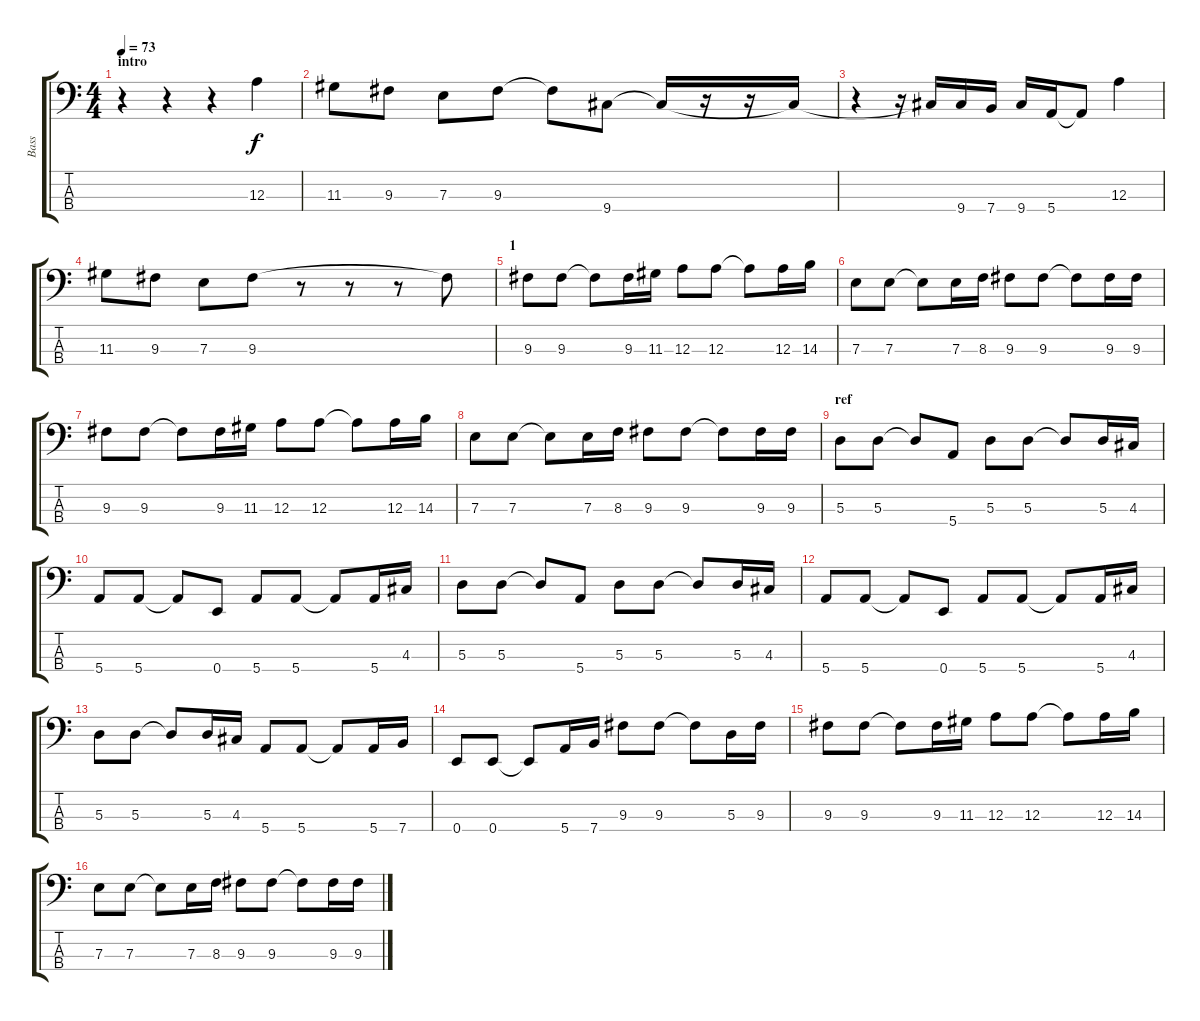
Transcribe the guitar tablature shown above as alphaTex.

\track ("Bass" "Bass") {instrument electricbassfinger}
\staff {score tabs}
\tuning (G2 D2 A1 E1) {hide}
\ts (4 4)
\section ("" "intro")
\tempo 73
\clef f4
\ks c
r.4{dy f instrument electricbassfinger} r.4 r.4 12.3.4 |
11.3.8 9.3.8 7.3.8 9.3.8 9.3{t}.8 9.4.8 9.4{t}.16 r.16 r.16 9.4{t}.16 |
r.4 r.16 9.4{t}.16 9.4.16 7.4.16 9.4.16 5.4.16 5.4{t}.8 12.3.4 |
11.3.8 9.3.8 7.3.8 9.3.8 r.8 r.8 r.8 9.3{t}.8 |
\section ("" "1")
9.3.8 9.3.8 9.3{t}.8 9.3.16 11.3.16 12.3.8 12.3.8 12.3{t}.8 12.3.16 14.3.16 |
7.3.8 7.3.8 7.3{t}.8 7.3.16 8.3.16 9.3.8 9.3.8 9.3{t}.8 9.3.16 9.3.16 |
9.3.8 9.3.8 9.3{t}.8 9.3.16 11.3.16 12.3.8 12.3.8 12.3{t}.8 12.3.16 14.3.16 |
7.3.8 7.3.8 7.3{t}.8 7.3.16 8.3.16 9.3.8 9.3.8 9.3{t}.8 9.3.16 9.3.16 |
\section ("" "ref")
5.3.8 5.3.8 5.3{t}.8 5.4.8 5.3.8 5.3.8 5.3{t}.8 5.3.16 4.3.16 |
5.4.8 5.4.8 5.4{t}.8 0.4.8 5.4.8 5.4.8 5.4{t}.8 5.4.16 4.3.16 |
5.3.8 5.3.8 5.3{t}.8 5.4.8 5.3.8 5.3.8 5.3{t}.8 5.3.16 4.3.16 |
5.4.8 5.4.8 5.4{t}.8 0.4.8 5.4.8 5.4.8 5.4{t}.8 5.4.16 4.3.16 |
5.3.8 5.3.8 5.3{t}.8 5.3.16 4.3.16 5.4.8 5.4.8 5.4{t}.8 5.4.16 7.4.16 |
0.4.8 0.4.8 0.4{t}.8 5.4.16 7.4.16 9.3.8 9.3.8 9.3{t}.8 5.3.16 9.3.16 |
9.3.8 9.3.8 9.3{t}.8 9.3.16 11.3.16 12.3.8 12.3.8 12.3{t}.8 12.3.16 14.3.16 |
7.3.8 7.3.8 7.3{t}.8 7.3.16 8.3.16 9.3.8 9.3.8 9.3{t}.8 9.3.16 9.3.16
